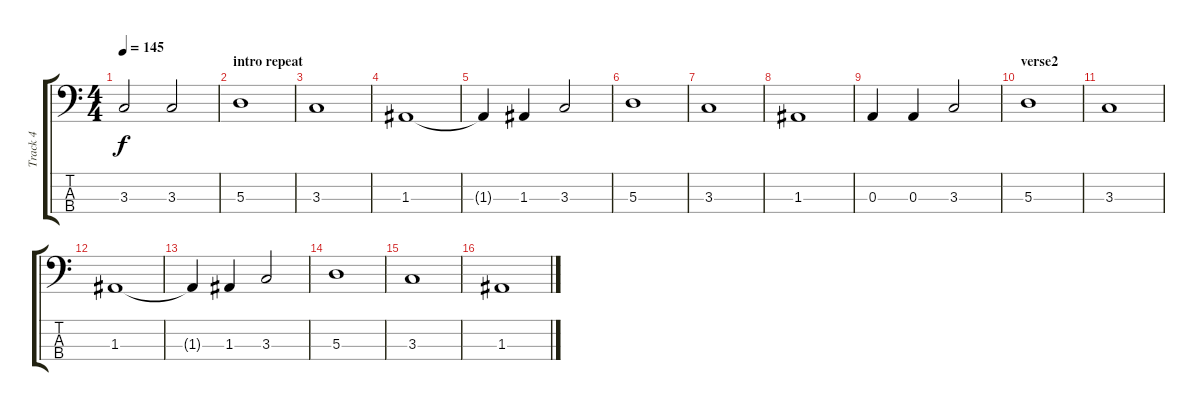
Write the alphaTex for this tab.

\track ("Track 4" "Track 4") {instrument electricbasspick}
\staff {score tabs}
\tuning (G2 D2 A1 E1) {hide}
\ts (4 4)
\tempo 145
\clef f4
\ks c
3.3.2{dy f} 3.3.2 |
\section ("" "intro repeat")
5.3.1 |
3.3.1 |
1.3.1 |
1.3{t}.4 1.3.4 3.3.2 |
5.3.1 |
3.3.1 |
1.3.1 |
0.3.4 0.3.4 3.3.2 |
\section ("" "verse2")
5.3.1 |
3.3.1 |
1.3.1 |
1.3{t}.4 1.3.4 3.3.2 |
5.3.1 |
3.3.1 |
1.3.1
